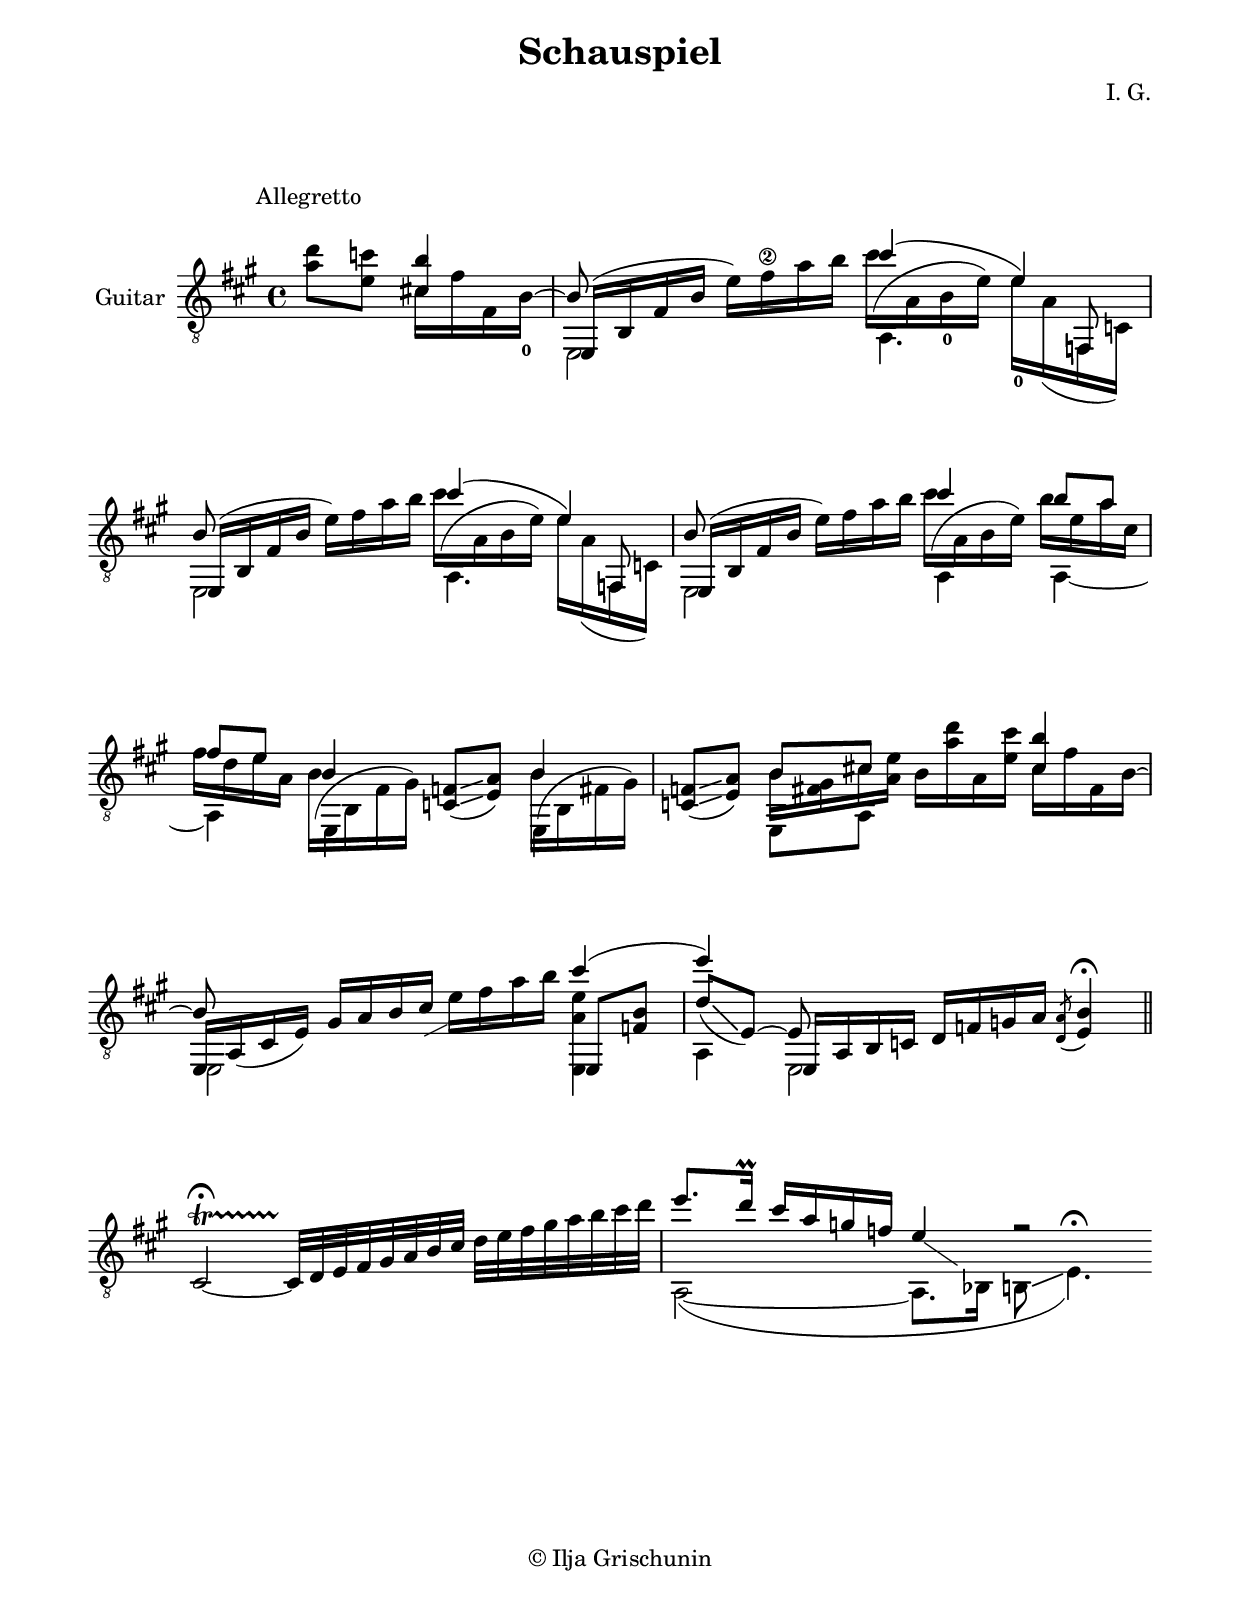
\version "2.19.15"

\language "deutsch"

\header {
  title = "Schauspiel"
  composer = "I. G."
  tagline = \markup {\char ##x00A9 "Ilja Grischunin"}
}

\paper {
  #(set-paper-size "a4")
  top-markup-spacing.basic-distance = 15
  markup-system-spacing.basic-distance = 25
  top-system-spacing.basic-distance = 25
  system-system-spacing.basic-distance = 23
  %score-system-spacing.basic-distance = 28
  last-bottom-spacing.basic-distance = 25

  %two-sided = ##t
  %inner-margin = 25
  %outer-margin = 15
  left-margin = 15
  right-margin = 15
}

\layout {
  \context {
    \Voice
    \override Glissando.thickness = #1.5
    \override Glissando.gap = #0.1
  }
  \context {
    \Score
    \remove "Bar_number_engraver"
  }
}
%%%%%%%%%%%%%%%%%%%%%%%%%%%%%%%%%%%%%%
#(define RH rightHandFinger)

xLV = #(define-music-function (parser location further) (number?) #{
  \once \override LaissezVibrerTie.X-extent = #'(0 . 0)
  \once \override LaissezVibrerTie.details.note-head-gap = #(/
                                                             further -2)
  \once \override LaissezVibrerTie.extra-offset = #(cons (/
                                                          further 2) 0)
         #})

stringNumberSpanner =
#(define-music-function (parser location StringNumber) (string?)
   #{
     \override TextSpanner.font-size = #-5
     \override TextSpanner.dash-fraction = #0.3
     \override TextSpanner.dash-period = #1.5
     \override TextSpanner.bound-details.right.arrow = ##t
     \override TextSpanner.arrow-width = #0.2
     \override TextSpanner.arrow-length = #0.7
     \override TextSpanner.bound-details.left.stencil-align-dir-y = #CENTER
     \override TextSpanner.bound-details.left.text = \markup { \circle \number #StringNumber }
   #})

stringNumSpan =
#(define-music-function (parser location StringNumber) (string?)
   #{
     \override TextSpanner.font-size = #-5
     \override TextSpanner.dash-fraction = #0.3
     \override TextSpanner.dash-period = #1.5
     %\override TextSpanner.bound-details.right.arrow = ##t
     %\override TextSpanner.arrow-width = #0.2
     %\override TextSpanner.arrow-length = #0.7
     \override TextSpanner.bound-details.left.stencil-align-dir-y = #CENTER
     \override TextSpanner.bound-details.left.text = \markup { \circle \number #StringNumber }
   #})

%%%%%%%%%%%%%%%%%%%%%%%%%%%%%%%%%%%%%%
\score {
  \new Staff \with {
    instrumentName = "Guitar"
  }
  \relative {
    \clef "treble_8"
    \key a \major
    \time 4/4
    %\override Staff.TimeSignature.stencil = ##f
    %\mergeDifferentlyHeadedOn
    %\mergeDifferentlyDottedOn
    \override Score.RehearsalMark.extra-offset = #'(0 . 3)
    \mark \markup {\fontsize #-2 {Allegretto}}
    \partial 2
    <a' d>8 <e c'>
    <<
      {
        <cis! h'>4
        \voiceThree
        e,,16( h' fis' h \stemDown e) fis\2 a h
      }
      \\
      {
        cis,16 fis fis, h-0^~
        \stemUp h8
      }
      \\
      {
        \voiceTwo
        s4 e,,2
      }
    >>
    <<
      {
        cis'''4( e,)
      }
      \\
      {
        \shape #'((0 . -6.5) (-1.5 . -3) (-0.5 . 0) (0 . 0)) Slur
        cis'16^( a, h-0 e) e-0 a,( f, c')
      }
      \\
      {
        \voiceTwo
        a4. \stemUp f8
      }
    >>
    <<
      {
        h'8 s4.
      }
      \\
      {
        \voiceTwo
        e,,2
      }
      \\
      {
        e16( h' fis' h \stemDown e) fis a h
      }
    >>
    <<
      {
        cis4( e,)
      }
      \\
      {
        \shape #'((0 . -6.5) (-1.5 . -3) (-0.5 . 0) (0 . 0)) Slur
        cis'16^( a, h e) e a,( f, c')
      }
      \\
      {
        \voiceTwo
        a4. \stemUp f8
      }
    >>
    <<
      {
        h'8 s4.
      }
      \\
      {
        \voiceTwo
        e,,2
      }
      \\
      {
        e16( h' fis' h \stemDown e) fis a h
      }
    >>
    <<
      {
        cis4 h8 a fis e
      }
      \\
      {
        \shape #'((0 . -6.5) (-1.5 . -3) (-0.5 . 0) (0 . 0)) Slur
        cis'16^( a, h e) h' e, a cis, fis d e a,
      }
      \\
      {
        \voiceTwo
        a,4 a~ a
      }
    >>
    \repeat unfold 2{
      <<
        {
          h'4
        }
        \\
        {
          \shape #'((0 . -5.5) (-1.5 . -2.5) (-1 . 0) (0 . 0)) Slur
          \once\override Beam.positions = #'(-7.3 . -7)
          h16^( h, fis' gis)
        }
        \\
        {
          \voiceTwo
          \once \override NoteColumn.force-hshift = #0.2
          e,4
        }
      >>
      <c' f>8(\glissando <e a>)
    }
    <<
      {
        h'8 cis!
      }
      \\
      {
        \once\override Beam.positions = #'(-4.3 . -2.5)
        h16 <fis gis> cis' <a e'>
      }
      \\
      {
        \voiceTwo
        e,8 a
      }
    >>
    h'16 <a' d> a, <e' cis'>
    <<
      {
        <cis h'>4 e,,16 a_( cis e) gis a h cis-\markup {
          \postscript #"0.5 -4.8 moveto 2.2 1.1 rlineto stroke"
        }
      }
      \\
      {
        cis16 fis fis, h^~ \stemUp h8 s4.
      }
      \\
      {
        \voiceTwo
        s4 e,,2
      }
    >>
    e''16 fis a h
    <<
      {
        cis4( e)
        \voiceThree
        e,,,16 a h c d[ f g a]
      }
      \\
      {
        <e, a' e'>4 a e2
      }
      \\
      {
        e8 <f' h>
        \voiceOne
        d'[_(\glissando e,])~ e
      }
    >>
    \acciaccatura <d a'>8 <e h'>4\fermata
    \bar "||"
    \once \override Script.outside-staff-priority = #100
    cis2~\startTrillSpan\fermata
    cis32\stopTrillSpan d e fis gis a h cis d e fis gis a h cis d
    \cadenzaOn
    <<
      {
        e8.[ d16]\prall cis[ a g f] e4-\markup {
          \postscript #"1.2 -1.7 moveto 3.2 -2.2 rlineto stroke"
        }
        r2
      }
      \\
      {
        a,,2~( a8.[ b16] h8\glissando e4.)^\fermata
      }
    >>
    %\bar "|."
  }
}
